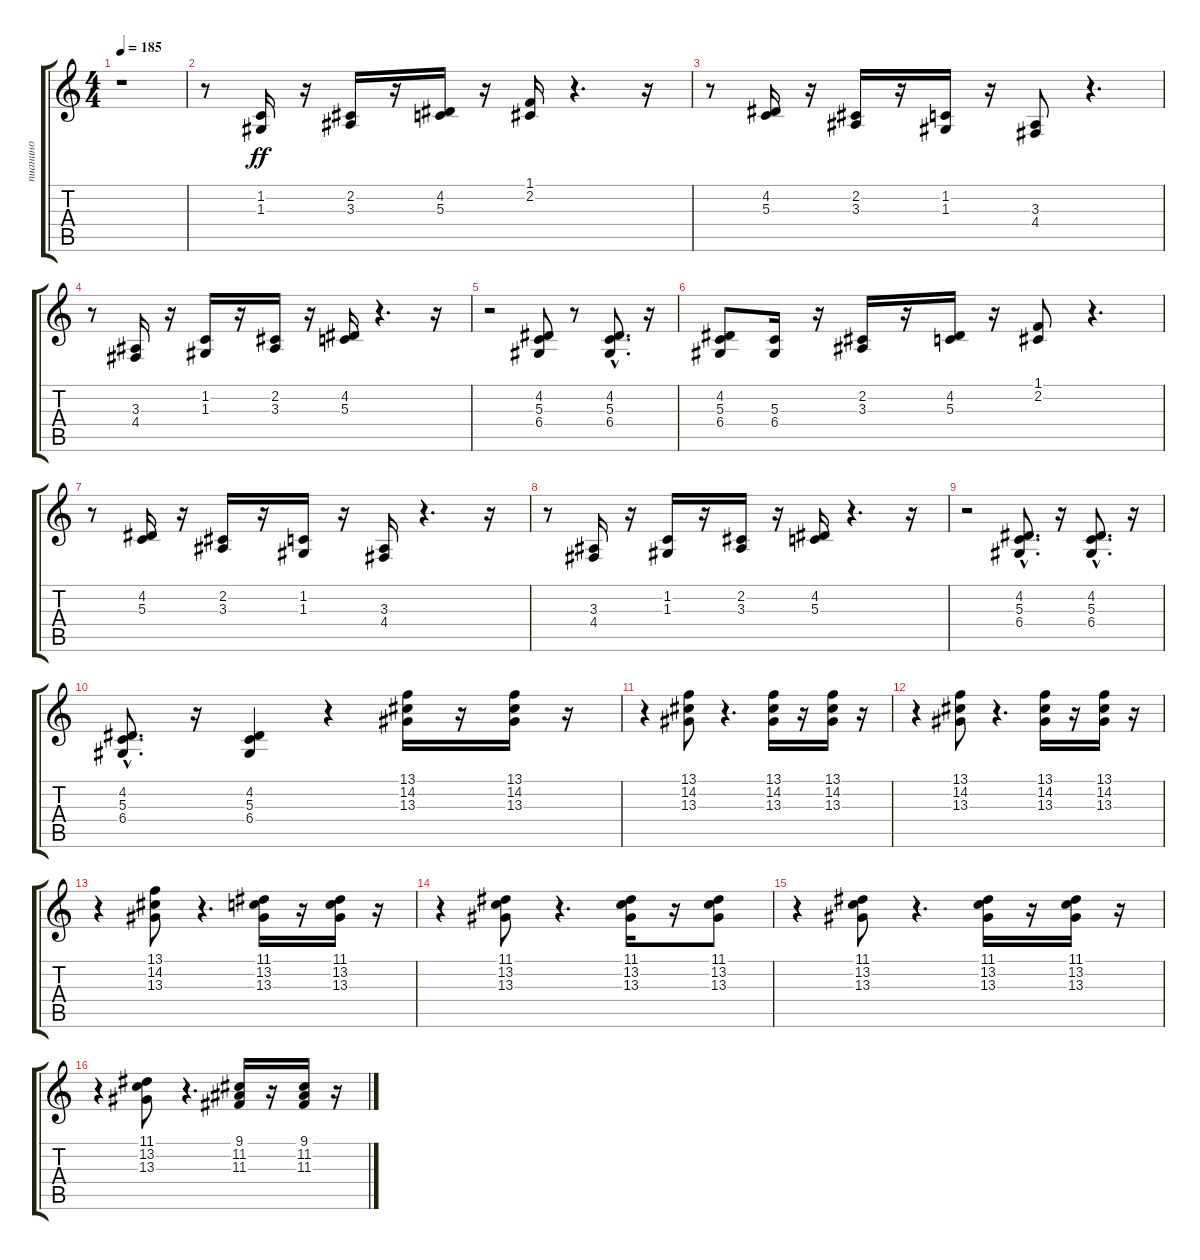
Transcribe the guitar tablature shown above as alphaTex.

\track ("пианино" "пианино") {instrument acousticgrandpiano}
\staff {score tabs}
\tuning (E4 B3 G3 D3 A2 E2) {hide}
\ts (4 4)
\tempo 185
\clef g2
\ks c
r.1{dy ff instrument acousticgrandpiano} |
r.8 (1.2 1.3).16 r.16 (2.2 3.3).16 r.16 (4.2 5.3).16 r.16 (1.1 2.2).16 r.4{d} r.16 |
r.8 (4.2 5.3).16 r.16 (2.2 3.3).16 r.16 (1.2 1.3).16 r.16 (3.3 4.4).8 r.4{d} |
r.8 (3.3 4.4).16 r.16 (1.2 1.3).16 r.16 (2.2 3.3).16 r.16 (4.2 5.3).16 r.4{d} r.16 |
r.2 (4.2 5.3 6.4).8 r.8 (4.2{hac} 5.3{hac} 6.4).8{d} r.16 |
(4.2 5.3 6.4).8 (5.3 6.4).16 r.16 (2.2 3.3).16 r.16 (4.2 5.3).16 r.16 (1.1 2.2).8 r.4{d} |
r.8 (4.2 5.3).16 r.16 (2.2 3.3).16 r.16 (1.2 1.3).16 r.16 (3.3 4.4).16 r.4{d} r.16 |
r.8 (3.3 4.4).16 r.16 (1.2 1.3).16 r.16 (2.2 3.3).16 r.16 (4.2 5.3).16 r.4{d} r.16 |
r.2 (4.2{hac} 5.3{hac} 6.4{hac}).8{d} r.16 (4.2{hac} 5.3{hac} 6.4{hac}).8{d} r.16 |
(4.2{hac} 5.3{hac} 6.4{hac}).8{d} r.16 (4.2 5.3 6.4).4 r.4 (13.1 14.2 13.3).16 r.16 (13.1 14.2 13.3).16 r.16 |
r.4 (13.1 14.2 13.3).8 r.4{d} (13.1 14.2 13.3).16 r.16 (13.1 14.2 13.3).16 r.16 |
r.4 (13.1 14.2 13.3).8 r.4{d} (13.1 14.2 13.3).16 r.16 (13.1 14.2 13.3).16 r.16 |
r.4 (13.1 14.2 13.3).8 r.4{d} (11.1 13.2 13.3).16 r.16 (11.1 13.2 13.3).16 r.16 |
r.4 (11.1 13.2 13.3).8 r.4{d} (11.1 13.2 13.3).16 r.16 (11.1 13.2 13.3).8 |
r.4 (11.1 13.2 13.3).8 r.4{d} (11.1 13.2 13.3).16 r.16 (11.1 13.2 13.3).16 r.16 |
r.4 (11.1 13.2 13.3).8 r.4{d} (9.1 11.2 11.3).16 r.16 (9.1 11.2 11.3).16 r.16
